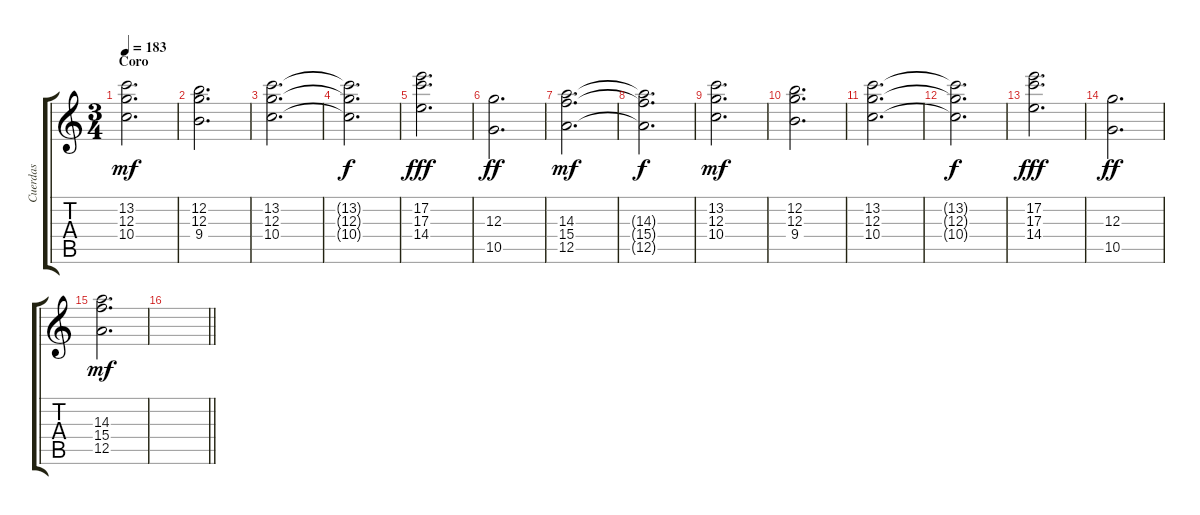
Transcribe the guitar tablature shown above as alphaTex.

\track ("Cuerdas" "Cuerdas") {instrument stringensemble2}
\staff {score tabs}
\tuning (E5 B4 G4 D4 A3 E3) {hide}
\ts (3 4)
\section ("" "Coro")
\tempo 183
\clef g2
\ks c
(13.2 12.3 10.4).2{d dy mf} |
(12.2 12.3 9.4).2{d} |
(13.2 12.3 10.4).2{d} |
(13.2{t} 12.3{t} 10.4{t}).2{d dy f} |
(17.2 17.3 14.4).2{d dy fff} |
(12.3 10.5).2{d dy ff} |
(14.3 15.4 12.5).2{d dy mf} |
(14.3{t} 15.4{t} 12.5{t}).2{d dy f} |
(13.2 12.3 10.4).2{d dy mf} |
(12.2 12.3 9.4).2{d} |
(13.2 12.3 10.4).2{d} |
(13.2{t} 12.3{t} 10.4{t}).2{d dy f} |
(17.2 17.3 14.4).2{d dy fff} |
(12.3 10.5).2{d dy ff} |
(14.3 15.4 12.5).2{d dy mf} |
\barLineRight lightlight
